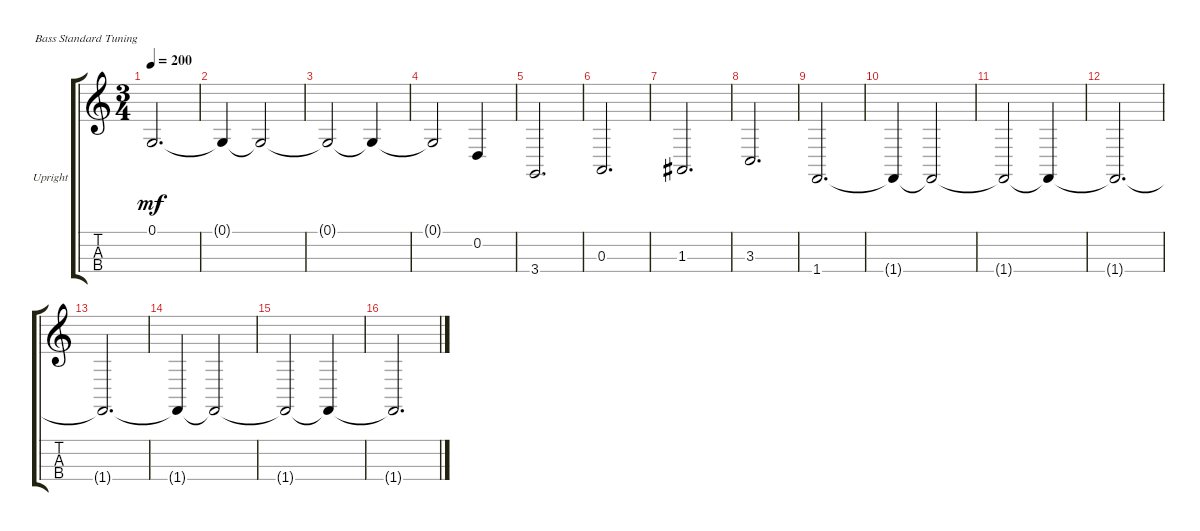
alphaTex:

\bracketExtendMode groupsimilarinstruments
\firstSystemTrackNameOrientation horizontal
\otherSystemsTrackNameOrientation horizontal
\track ("Upright" "Upright") {instrument acousticbass}
\staff {score tabs}
\tuning (G2 D2 A1 E1)
\ts (3 4)
\tempo 200
\clef g2
\scale
0.333333
\ks c
0.1.2{d dy mf} |
\scale
0.333333 0.1{t}.4 0.1{t}.2 |
\scale
0.333333 0.1{t}.2 0.1{t}.4 |
\scale
0.333333 0.1{t}.2 0.2.4 |
\scale
0.333333 3.4.2{d} |
\scale
0.333333 0.3.2{d} |
\scale
0.333333 1.3.2{d} |
\scale
0.333333 3.3.2{d} |
\scale
0.333333 1.4.2{d} |
\scale
0.333333 1.4{t}.4 1.4{t}.2 |
\scale
0.333333 1.4{t}.2 1.4{t}.4 |
\scale
0.333333 1.4{t}.2{d} |
\scale
0.333333 1.4{t}.2{d} |
\scale
0.333333 1.4{t}.4 1.4{t}.2 |
\scale
0.333333 1.4{t}.2 1.4{t}.4 |
\scale
0.333333 1.4{t}.2{d}
